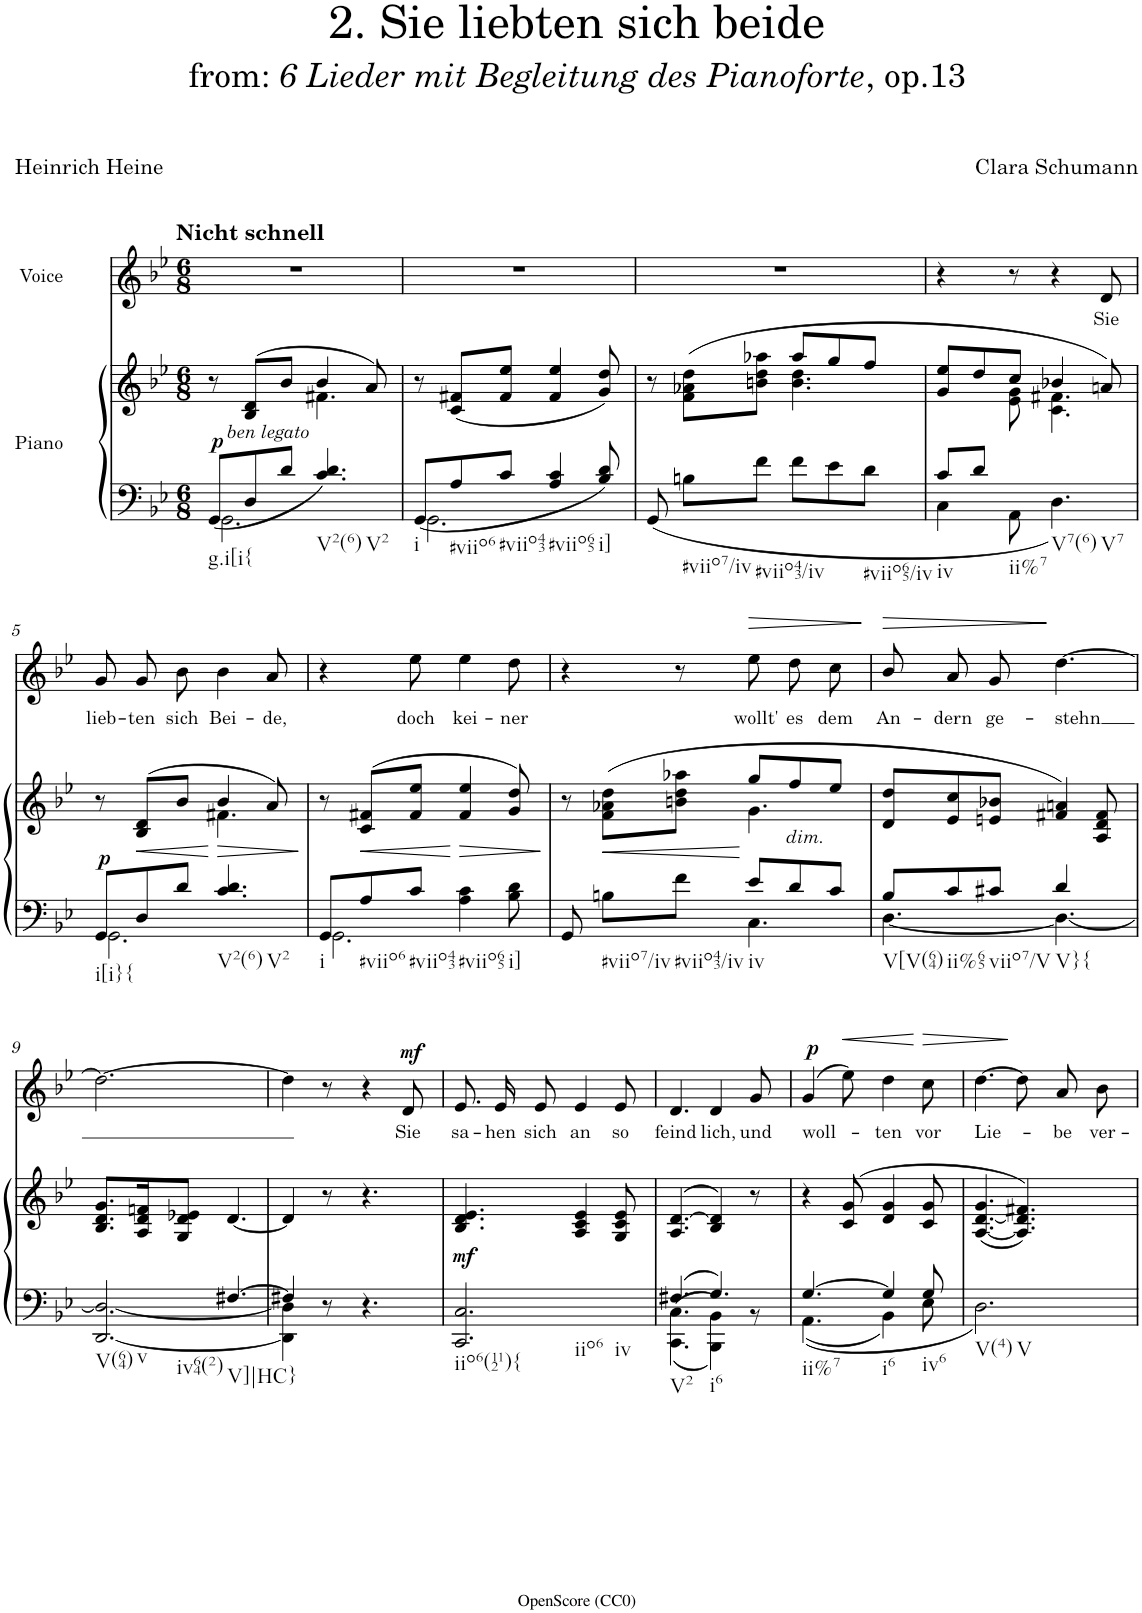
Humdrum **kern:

**kern	**kern	**dynam	**kern	**text	**dynam
*part2	*part2	*part2	*part1	*part1	*part1
*staff3	*staff2	*staff2/3	*staff1	*staff1	*staff1
*I"Piano	*	*	*I"Voice	*	*
*I'Pno	*	*	*	*	*
*clefF4	*clefG2	*	*clefG2	*	*
*k[b-e-]	*k[b-e-]	*	*k[b-e-]	*	*
*g:	*g:	*	*g:	*	*
*M6/8	*M6/8	*	*M6/8	*	*
=1	=1	=1	=1	=1	=1
*^	*^	*	*	*	*
!	!	!	!	!	!LO:TX:a:B:t=Nicht schnell	!	!
!	!	!LO:TX:b:i:t=ben legato	!	!	!	!	!
!LO:TX:b:t=g.i[i{	!	!	!	!	!	!	!
!	!	!	!	!LO:DY:b	!	!	!
8GG/L	2.GG\	8r	4.ryy	p	2.r	.	.
8D/	.	(>8B-/ 8d/L	.	.	.	.	.
8d/J	.	8b-/J	.	.	.	.	.
!LO:TX:b:t=V2(6)	!	!	!	!	!	!	!
!LO:TX:b:t=V2	!	!	!	!	!	!	!
4.c/ 4.d/	.	4b-/	4.f#X\	.	.	.	.
.	.	8a/)	.	.	.	.	.
*	*	*v	*v	*	*	*	*
=2	=2	=2	=2	=2	=2	=2
!LO:TX:b:t=i	!	!	!	!	!	!
8GG/L	2.GG\	8r	.	2.r	.	.
!LO:TX:b:t=#viio6	!	!	!	!	!	!
8A/	.	(<8c/ 8f#X/L	.	.	.	.
!LO:TX:b:t=#viio43	!	!	!	!	!	!
8c/J	.	8f#/ 8ee-/J	.	.	.	.
!LO:TX:b:t=#viio65	!	!	!	!	!	!
4A/ 4c/	.	4f#/ 4ee-/	.	.	.	.
!LO:TX:b:t=i]	!	!	!	!	!	!
8B-/ 8d/	.	8g/ 8dd/)	.	.	.	.
*v	*v	*	*	*	*	*
=3	=3	=3	=3	=3	=3
*	*^	*	*	*	*
8GG/	8r	4.ryy	.	2.r	.	.
!LO:TX:b:t=#viio7/iv	!	!	!	!	!	!
8Bn\L	(>8f\ 8a-X\ 8dd\L	.	.	.	.	.
!LO:TX:b:t=#viio43/iv	!	!	!	!	!	!
8f\J	8bn\ 8dd\ 8aa-X\J	.	.	.	.	.
8f\L	8aa-/L	4.b\ 4.dd\	.	.	.	.
8e-\	8gg/	.	.	.	.	.
!LO:TX:b:t=#viio65/iv	!	!	!	!	!	!
8d\J	8ff/J	.	.	.	.	.
=4	=4	=4	=4	=4	=4	=4
*^	*	*	*	*	*	*
!LO:TX:b:t=iv	!	!	!	!	!	!	!
8c/L	4C\	8g/ 8ee-/L	4ryy	.	4r	.	.
8d/J	.	8dd/	.	.	.	.	.
!LO:TX:b:t=ii%7	!	!	!	!	!	!	!
8AA\	2ryy	8cc/J	8e-\ 8g\	.	8r	.	.
!LO:TX:b:t=V7(6)	!	!	!	!	!	!	!
!LO:TX:b:t=V7	!	!	!	!	!	!	!
4.D\	.	4b-X/	4.c\ 4.f#X\	.	4r	.	.
!	!	!	!	!	!	!LO:LY:b	!
.	.	8an/)	.	.	8d/	Sie	.
!!LO:LB:g=z
=5	=5	=5	=5	=5	=5	=5	=5
!LO:TX:b:t=i[i}{	!	!	!	!	!	!	!
!	!	!	!	!LO:DY:b	!	!LO:LY:b	!
8GG/L	2.GG\	8r	4.ryy	p	8g/L	lieb-	.
!	!	!	!	!LO:HP:b	!	!LO:LY:b	!
8D/	.	(>8B-/ 8d/L	.	<	8g/	-ten	.
!	!	!	!	!	!	!LO:LY:b	!
8d/J	.	8b-/J	.	.	8b-/J	sich	.
!LO:TX:b:t=V2(6)	!	!	!	!	!	!	!
!LO:TX:b:t=V2	!	!	!	!	!	!	!
!	!	!	!	!LO:HP:n=1:b	!	!LO:LY:b	!
4.c/ 4.d/	.	4b-/	4.f#X\	[ >	4b-\	Bei-	.
!	!	!	!	!	!	!LO:LY:b	!
.	.	8a/)	.	.	8a/	-de,	.
*v	*v	*	*	*	*	*	*
*	*v	*v	*	*	*	*
.	.	]	.	.	.
=6	=6	=6	=6	=6	=6
*^	*	*	*	*	*
!LO:TX:b:t=i	!	!	!	!	!	!
8GG/L	2.GG\	8r	.	4r	.	.
!LO:TX:b:t=#viio6	!	!	!	!	!	!
!	!	!	!LO:HP:b	!	!	!
8A/	.	(>8c/ 8f#X/L	<	.	.	.
!LO:TX:b:t=#viio43	!	!	!	!	!	!
!	!	!	!	!	!LO:LY:b	!
8c/J	.	8f#/ 8ee-/J	.	8ee-\	doch	.
!LO:TX:b:t=#viio65	!	!	!	!	!	!
!	!	!	!LO:HP:n=1:b	!	!LO:LY:b	!
4A\ 4c\	.	4f#/ 4ee-/	[ >	4ee-\	kei-	.
!LO:TX:b:t=i]	!	!	!	!	!	!
!	!	!	!	!	!LO:LY:b	!
8B-\ 8d\	.	8g/ 8dd/)	.	8dd\	-ner	.
*v	*v	*	*	*	*	*
.	.	]	.	.	.
=7	=7	=7	=7	=7	=7
*^	*^	*	*	*	*
8GG/	4.ryy	8r	4.ryy	.	4r	.	.
!LO:TX:b:t=#viio7/iv	!	!	!	!	!	!	!
!	!	!	!	!LO:HP:b	!	!	!
8Bn\L	.	(>8f\ 8a-X\ 8dd\L	.	<	.	.	.
!LO:TX:b:t=#viio43/iv	!	!	!	!	!	!	!
8f\J	.	8bn\ 8dd\ 8aa-X\J	.	.	8r	.	.
!LO:TX:b:t=iv	!	!	!	!	!	!	!
!	!	!	!	!	!	!LO:LY:b	!LO:HP:b
8e-/L	4.C\	8gg/L	4.g\	[	8ee-\L	wollt'	>
!LO:TX:a:i:t=dim.	!	!	!	!	!	!	!
!	!	!	!	!	!	!LO:LY:b	!
8d/	.	8ff/	.	.	8dd\	es	.
!	!	!	!	!	!	!LO:LY:b	!
8c/J	.	8ee-/J	.	.	8cc\J	dem	.
*v	*v	*	*	*	*	*	*
*	*v	*v	*	*	*	*
.	.	.	.	.	]
=8	=8	=8	=8	=8	=8
*^	*	*	*	*	*
!LO:TX:b:t=V[V(64)	!	!	!	!	!	!
!	!	!	!	!	!LO:LY:b	!LO:HP:b
8B-/L	[<4.D\	8d/ 8dd/L	.	8b-/L	An-	>
!LO:TX:b:t=ii%65	!	!	!	!	!	!
!	!	!	!	!	!LO:LY:b	!
8c/	.	8e-/ 8cc/	.	8a/	-dern	.
!LO:TX:b:t=viio7/V	!	!	!	!	!	!
!	!	!	!	!	!LO:LY:b	!
8c#X/J	.	8en/ 8b-X/J	.	8g/J	ge-	.
!LO:TX:b:t=V}{	!	!	!	!	!	!
!	!	!	!	!	!LO:LY:b	!
4d/	4.D\_	4f#X/ 4an/)	.	[4.dd\	-stehn	]
8ryy	.	8A/ 8d/ 8f#/	.	.	.	.
!!LO:LB:g=z
=9	=9	=9	=9	=9	=9	=9
!LO:TX:b:t=V(64)	!	!	!	!	!	!
!LO:TX:b:t=v	!	!	!	!	!	!
4ryy	[<2.DD/ 2.D/_	8.B-/ 8.d/ 8.g/L	.	2.dd\_	.	.
.	.	16A/ 16d/ 16fn/K	.	.	.	.
!LO:TX:b:t=iv64(2)	!	!	!	!	!	!
8ryy	.	8G/ 8d/ 8e-X/J	.	.	.	.
!LO:TX:b:t=V]|HC}	!	!	!	!	!	!
[4.F#X/	.	[<4.d/	.	.	.	.
=10	=10	=10	=10	=10	=10	=10
4F#X/]	4DD\] 4D\]	4d/]	.	4dd\]	.	.
8r	2ryy	8r	.	8r	.	.
4.r	.	4.r	.	4r	.	.
!	!	!	!	!	!LO:LY:b	!LO:DY:a
.	.	.	.	8d/	Sie	mf
*v	*v	*	*	*	*	*
=11	=11	=11	=11	=11	=11
!LO:TX:b:t=iio6(112){	!	!	!	!	!
!LO:TX:b:t=iio6	!	!	!	!	!
!LO:TX:b:t=iv	!	!	!	!	!
!	!	!LO:DY:b	!	!LO:LY:b	!
2.CC/ 2.C/	4.B-/ 4.d/ 4.e-/	mf	8.e-/L	sa-	.
!	!	!	!	!LO:LY:b	!
.	.	.	16e-/K	-hen	.
!	!	!	!	!LO:LY:b	!
.	.	.	8e-/J	sich	.
!	!	!	!	!LO:LY:b	!
.	4A/ 4c/ 4e-/	.	4e-/	an	.
!	!	!	!	!LO:LY:b	!
.	8G/ 8c/ 8e-/	.	8e-/	so	.
=12	=12	=12	=12	=12	=12
*^	*	*	*	*	*
!LO:TX:b:t=V2	!	!	!	!	!	!
!	!	!	!	!	!LO:LY:b	!
4.F#X/	4.CC\ 4.C\	(>4.A/ [>4.d/	.	4.d/	feind-	.
!LO:TX:b:t=i6	!	!	!	!	!	!
!	!	!	!	!	!LO:LY:b	!
4.G/	4BBB-\ 4BB-\	4B-/ 4d/])	.	4d/	-lich,	.
!	!	!	!	!	!LO:LY:b	!
.	8r	8r	.	8g/	und	.
=13	=13	=13	=13	=13	=13	=13
!LO:TX:b:t=ii%7	!	!	!	!	!	!
!	!	!	!	!	!LO:LY:b	!LO:DY:a
[4.G/	4.AA\	4r	.	(>4g/	woll-	p
!	!	!	!	!	!	!LO:HP:b
.	.	(>8c/ 8g/	.	8ee-\)	.	<
!LO:TX:b:t=i6	!	!	!	!	!	!
!	!	!	!	!	!LO:LY:b	!
4G/]	4BB-\	4d/ 4g/	.	4dd\	-ten	.
!LO:TX:b:t=iv6	!	!	!	!	!	!
!	!	!	!	!	!LO:LY:b	!LO:HP:n=1:b
8G/	8E-\	8c/ 8g/	.	8cc\	vor	[ >
=14	=14	=14	=14	=14	=14	=14
!LO:TX:b:t=V(4)	!	!	!	!	!	!
!LO:TX:b:t=V	!	!	!	!	!	!
!	!	!	!	!	!LO:LY:b	!
*v	*v	*	*	*	*	*
2.D\	([4.A/ [<4.d/ 4.g/	.	[4.dd\	Lie-	.
.	4.A/] 4.d/] 4.f#X/))	.	8dd\L]	.	]
!	!	!	!	!LO:LY:b	!
.	.	.	8a\	-be	.
!	!	!	!	!LO:LY:b	!
.	.	.	8b-\J	ver-	.
=	=	=	=	=	=
*-	*-	*-	*-	*-	*-
